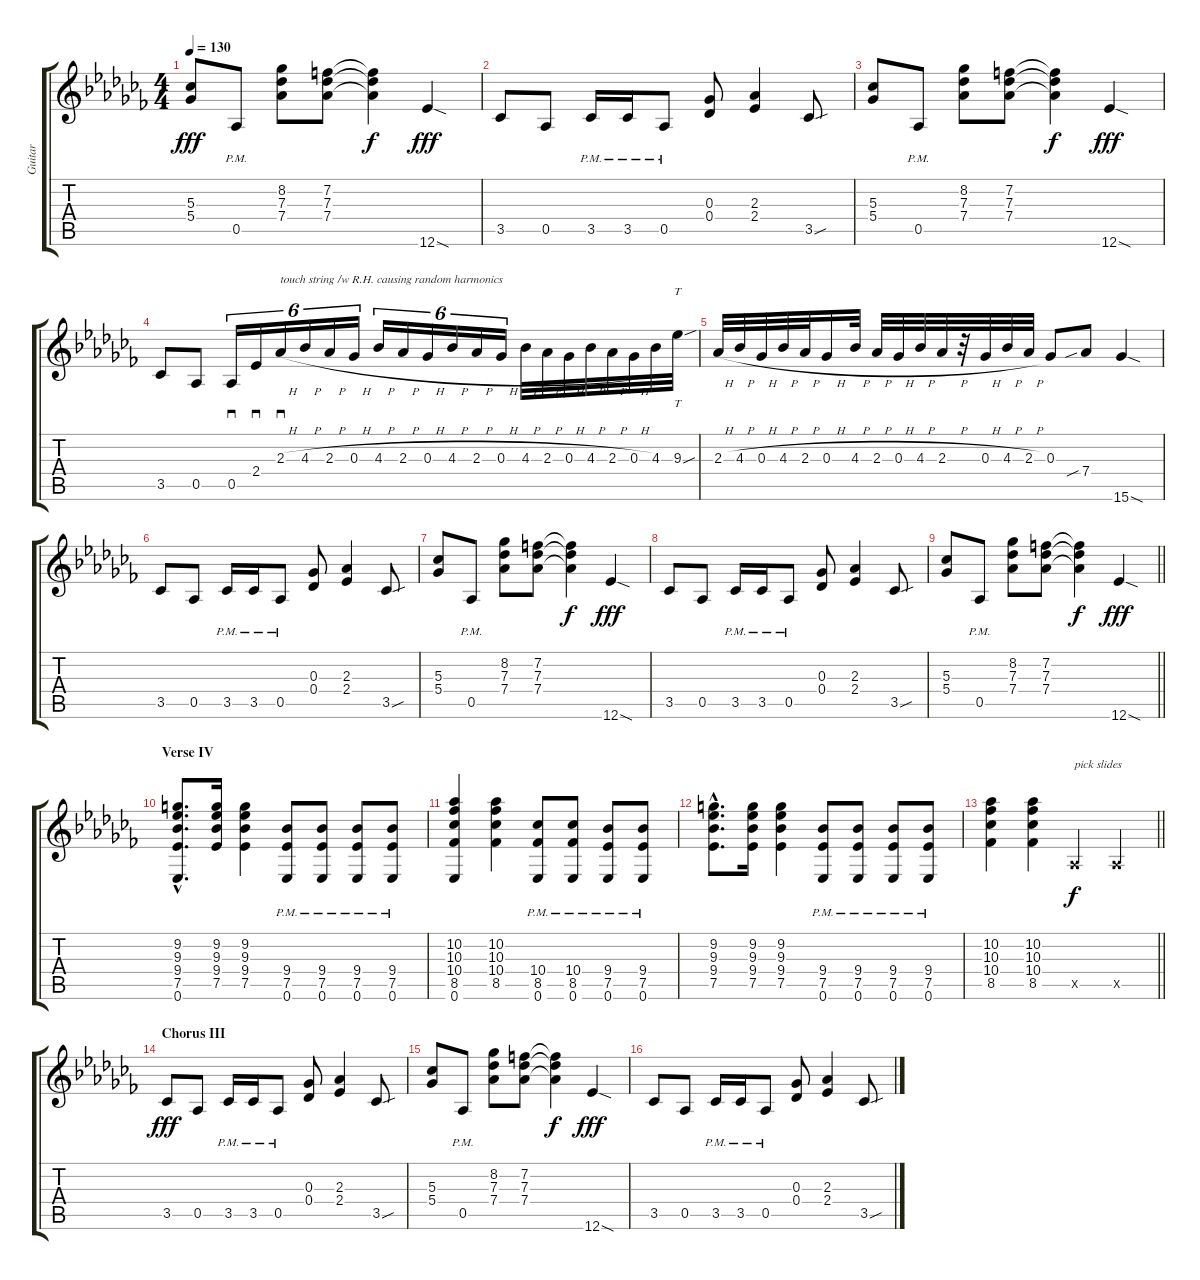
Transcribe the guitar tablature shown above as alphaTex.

\track ("Guitar" "Guitar") {instrument distortionguitar}
\staff {score tabs}
\tuning (Eb4 Bb3 Gb3 Db3 Ab2 Eb2) {hide}
\ts (4 4)
\tempo 130
\clef g2
\ks cb
(5.3 5.4).8{dy fff} 0.5{pm}.8 (8.2 7.3 7.4).8 (7.2 7.3 7.4).8 (7.2{t} 7.3{t} 7.4{t}).4{dy f} 12.6{sod}.4{dy fff} |
3.5.8 0.5.8 3.5{pm}.16 3.5{pm}.16 0.5{pm}.8 (0.3 0.4).8 (2.3 2.4).4 3.5{sou}.8 |
(5.3 5.4).8 0.5{pm}.8 (8.2 7.3 7.4).8 (7.2 7.3 7.4).8 (7.2{t} 7.3{t} 7.4{t}).4{dy f} 12.6{sod}.4{dy fff} |
3.5.8 0.5.8 0.5.16{sd tu (6 4)} 2.4.16{sd tu (6 4)} 2.3{h}.16{sd tu (6 4) txt "touch string /w R.H. causing random harmonics"} 4.3{h}.16{tu (6 4)} 2.3{h}.16{tu (6 4)} 0.3{h}.16{tu (6 4)} 4.3{h}.16{tu (6 4)} 2.3{h}.16{tu (6 4)} 0.3{h}.16{tu (6 4)} 4.3{h}.16{tu (6 4)} 2.3{h}.16{tu (6 4)} 0.3{h}.16{tu (6 4)} 4.3{h}.32 2.3{h}.32 0.3{h}.32 4.3{h}.32 2.3{h}.32 0.3{h}.32 4.3.32 9.3{sou}.32{tt} |
2.3{h}.32 4.3{h}.32 0.3{h}.32 4.3{h}.32 2.3{h}.32 0.3{h}.16 4.3{h}.32 2.3{h}.32 0.3{h}.32 4.3{h}.32 2.3{h}.32 r.32 0.3{h}.32 4.3{h}.32 2.3{h}.32 0.3.8 7.4{sib}.8 15.6{sod}.4 |
3.5.8 0.5.8 3.5{pm}.16 3.5{pm}.16 0.5{pm}.8 (0.3 0.4).8 (2.3 2.4).4 3.5{sou}.8 |
(5.3 5.4).8 0.5{pm}.8 (8.2 7.3 7.4).8 (7.2 7.3 7.4).8 (7.2{t} 7.3{t} 7.4{t}).4{dy f} 12.6{sod}.4{dy fff} |
3.5.8 0.5.8 3.5{pm}.16 3.5{pm}.16 0.5{pm}.8 (0.3 0.4).8 (2.3 2.4).4 3.5{sou}.8 |
\barLineRight lightlight
(5.3 5.4).8 0.5{pm}.8 (8.2 7.3 7.4).8 (7.2 7.3 7.4).8 (7.2{t} 7.3{t} 7.4{t}).4{dy f} 12.6{sod}.4{dy fff} |
\section ("" "Verse IV")
(9.2{hac} 9.3{hac} 9.4{hac} 7.5{hac} 0.6{hac}).8{d} (9.2 9.3 9.4 7.5).16 (9.2 9.3 9.4 7.5).4 (9.4{pm} 7.5{pm} 0.6{pm}).8 (9.4{pm} 7.5{pm} 0.6{pm}).8 (9.4{pm} 7.5{pm} 0.6{pm}).8 (9.4{pm} 7.5{pm} 0.6{pm}).8 |
(10.2 10.3 10.4 8.5 0.6).4 (10.2 10.3 10.4 8.5).4 (10.4{pm} 8.5{pm} 0.6{pm}).8 (10.4{pm} 8.5{pm} 0.6{pm}).8 (9.4{pm} 7.5{pm} 0.6{pm}).8 (9.4{pm} 7.5{pm} 0.6{pm}).8 |
(9.2{hac} 9.3{hac} 9.4{hac} 7.5{hac}).8{d} (9.2 9.3 9.4 7.5).16 (9.2 9.3 9.4 7.5).4 (9.4{pm} 7.5{pm} 0.6{pm}).8 (9.4{pm} 7.5{pm} 0.6{pm}).8 (9.4{pm} 7.5{pm} 0.6{pm}).8 (9.4{pm} 7.5{pm} 0.6{pm}).8 |
\barLineRight lightlight
(10.2 10.3 10.4 8.5).4 (10.2 10.3 10.4 8.5).4 0.5{x}.4{txt "pick slides" dy f} 0.5{x}.4 |
\section ("" "Chorus III")
3.5.8{dy fff} 0.5.8 3.5{pm}.16 3.5{pm}.16 0.5{pm}.8 (0.3 0.4).8 (2.3 2.4).4 3.5{sou}.8 |
(5.3 5.4).8 0.5{pm}.8 (8.2 7.3 7.4).8 (7.2 7.3 7.4).8 (7.2{t} 7.3{t} 7.4{t}).4{dy f} 12.6{sod}.4{dy fff} |
3.5.8 0.5.8 3.5{pm}.16 3.5{pm}.16 0.5{pm}.8 (0.3 0.4).8 (2.3 2.4).4 3.5{sou}.8
